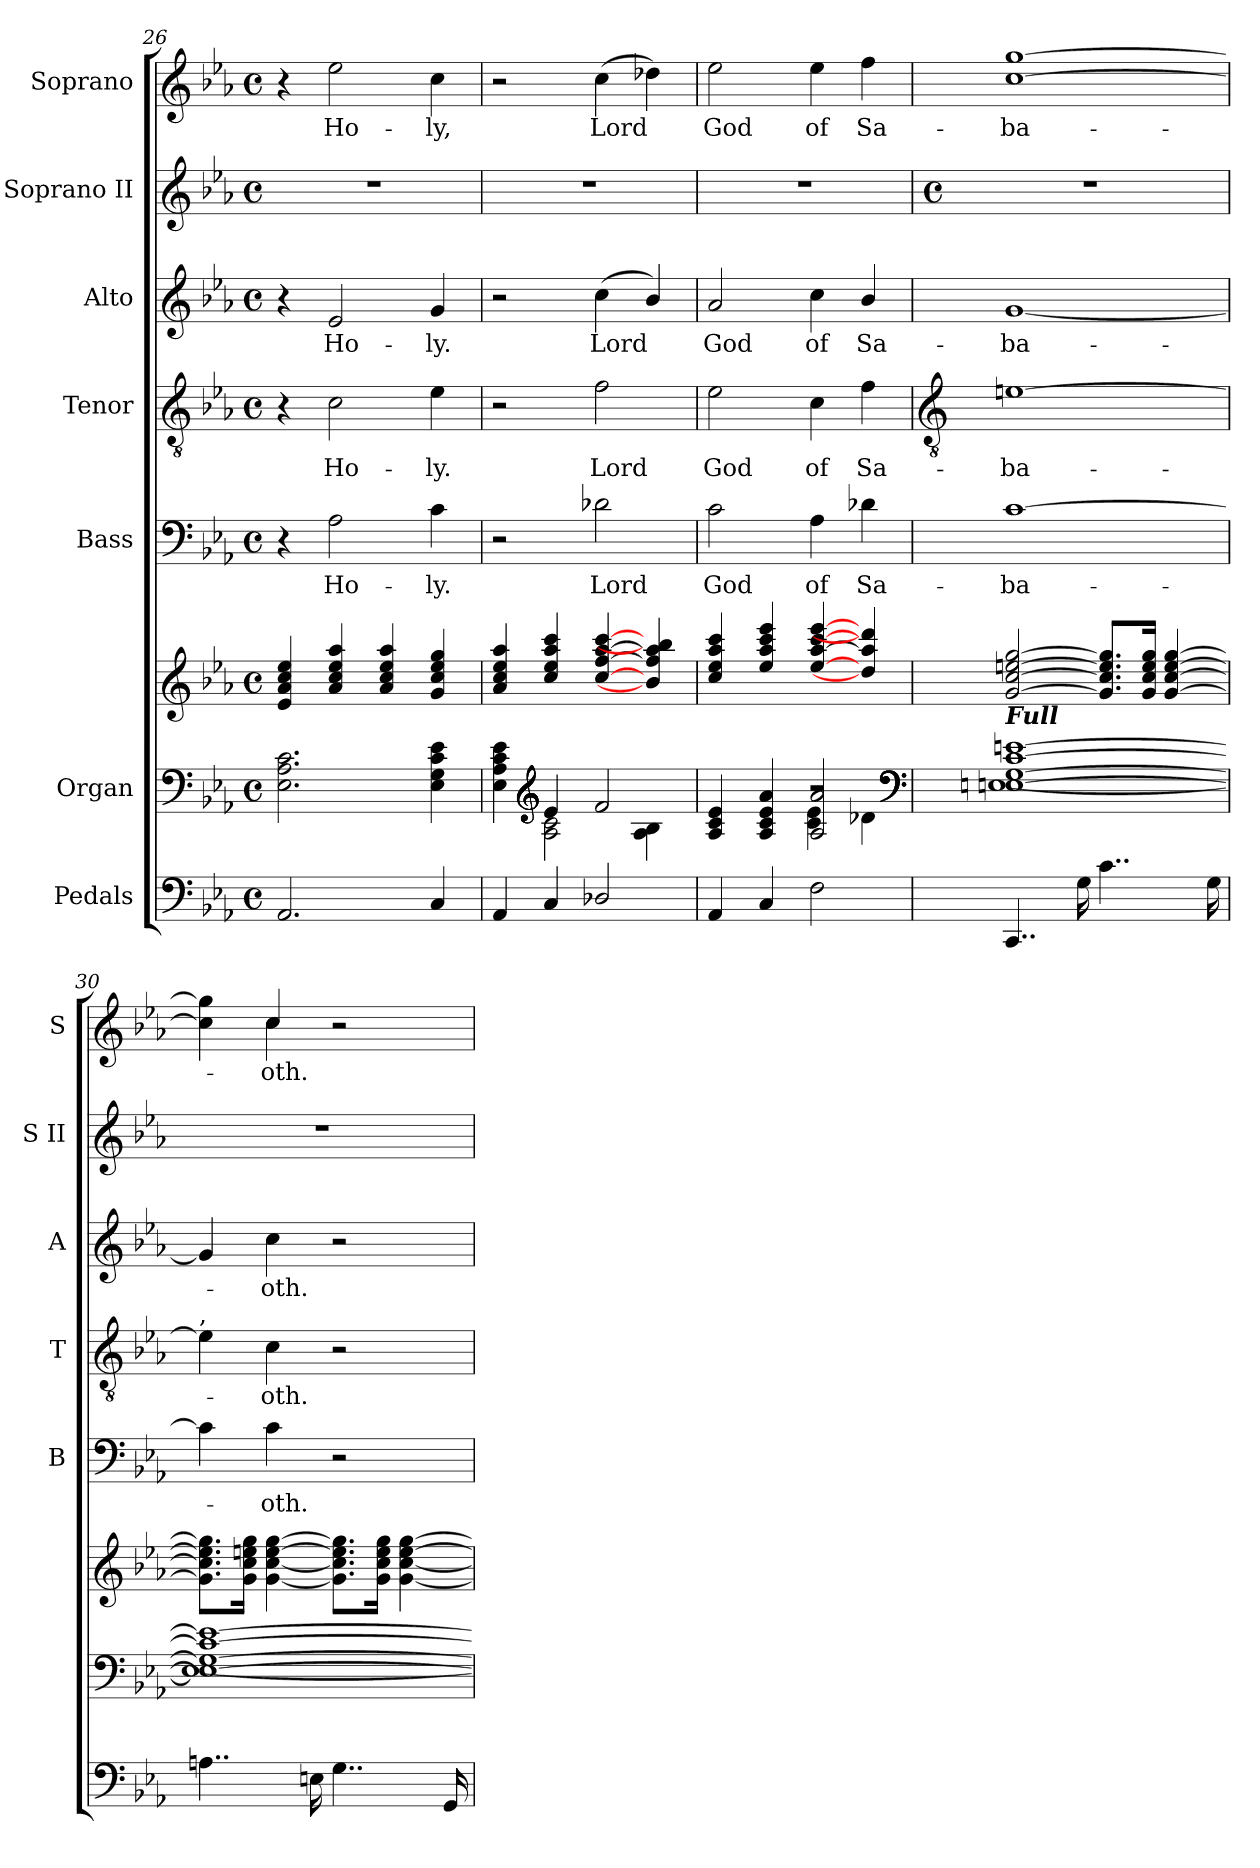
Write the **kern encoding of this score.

**kern	**kern	**kern	**kern	**text	**kern	**text	**kern	**text	**kern	**kern	**text
*part7	*part6	*part6	*part5	*part5	*part4	*part4	*part3	*part3	*part2	*part1	*part1
*staff8	*staff7	*staff6	*staff5	*staff5	*staff4	*staff4	*staff3	*staff3	*staff2	*staff1	*staff1
*I"Pedals	*I"Organ	*	*I"Bass	*	*I"Tenor	*	*I"Alto	*	*I"Soprano II	*I"Soprano	*
*	*	*	*I'B	*	*I'T	*	*I'A	*	*I'S II	*I'S	*
*clefF4	*clefF4	*clefG2	*clefF4	*	*clefGv2	*	*clefG2	*	*clefG2	*clefG2	*
*k[b-e-a-]	*k[b-e-a-]	*k[b-e-a-]	*k[b-e-a-]	*	*k[b-e-a-]	*	*k[b-e-a-]	*	*k[b-e-a-]	*k[b-e-a-]	*
*E-:	*E-:	*E-:	*E-:	*	*E-:	*	*E-:	*	*E-:	*E-:	*
*M4/4	*M4/4	*M4/4	*M4/4	*	*M4/4	*	*M4/4	*	*M4/4	*M4/4	*
*met(c)	*met(c)	*met(c)	*met(c)	*	*met(c)	*	*met(c)	*	*met(c)	*met(c)	*
=26	=26	=26	=26	=26	=26	=26	=26	=26	=26	=26	=26
*	*^	*^	*	*	*	*	*	*	*	*	*
*	*	*^	*	*	*	*	*	*	*	*	*	*	*
2.AA-	2.E- 2.A- 2.c	2ryy	2ryy	4e- 4a- 4cc 4ee-	1ryy	4r	.	4r	.	4r	.	1r	4r	.
!	!	!	!	!	!	!	!LO:LY:b	!	!LO:LY:b	!	!LO:LY:b	!	!	!LO:LY:b
.	.	.	.	4a- 4cc 4ee- 4aa-	.	2A-	Ho-	2c	Ho-	2e-	Ho-	.	2ee-	Ho-
.	.	2ryy	2ryy	4a- 4cc 4ee- 4aa-	.	.	.	.	.	.	.	.	.	.
!	!	!	!	!	!	!	!LO:LY:b	!	!LO:LY:b	!	!LO:LY:b	!	!	!LO:LY:b
4C	4E- 4G 4c 4e-	.	.	4g 4cc 4ee- 4gg	.	4c	-ly.	4e-	-ly.	4g	-ly.	.	4cc	-ly,
=27	=27	=27	=27	=27	=27	=27	=27	=27	=27	=27	=27	=27	=27	=27
4AA-	4E- 4A- 4c 4e-	4ryy	4ryy	4a- 4cc 4ee- 4aa-	1ryy	2r	.	2r	.	2r	.	1r	2r	.
*	*clefG2	*	*	*	*	*	*	*	*	*	*	*	*	*
4C	4e-	2A-\ 2c\	4ryy	4cc 4ee- 4aa- 4ccc	.	.	.	.	.	.	.	.	.	.
!	!	!	!	!	!	!	!LO:LY:b	!	!LO:LY:b	!	!LO:LY:b	!	!	!LO:LY:b
2D-X/	2f	.	2ryy	[4cc [4ff [4aa- [4ccc	.	2d-X	Lord	2f	Lord	(>4cc	Lord	.	(>4cc	Lord
.	.	4A-\ 4B-\	.	4b-] 4ff] 4aa-] 4bb-]	.	.	.	.	.	4b-/)	.	.	4dd-X)	.
=28	=28	=28	=28	=28	=28	=28	=28	=28	=28	=28	=28	=28	=28	=28
!	!	!	!	!	!	!	!LO:LY:b	!	!LO:LY:b	!	!LO:LY:b	!	!	!LO:LY:b
4AA-	4A- 4c 4e-	2ryy	2ryy	4cc 4ee- 4aa- 4ccc	1ryy	2c	God	2e-	God	2a-	God	1r	2ee-	God
4C	4A- 4c 4e- 4a-	.	.	4ee- 4aa- 4ccc 4eee-	.	.	.	.	.	.	.	.	.	.
!	!	!	!	!	!	!	!LO:LY:b	!	!LO:LY:b	!	!LO:LY:b	!	!	!LO:LY:b
2F	2A- 2a-	4c\ 4e-\	2r	[4ee- [4aa- [4ccc [4eee-	.	4A-	of	4c	of	4cc	of	.	4ee-	of
!	!	!	!	!	!	!	!LO:LY:b	!	!LO:LY:b	!	!LO:LY:b	!	!	!LO:LY:b
.	.	4d-X\	.	4dd-] 4aa-] 4ddd-]	.	4d-X	Sa-	4f	Sa-	4b-/	Sa-	.	4ff	Sa-
*	*v	*v	*v	*	*	*	*	*	*	*	*	*	*	*
*	*clefF4	*	*	*	*	*	*	*	*	*	*	*
!!LO:LB:g=z
=29	=29	=29	=29	=29	=29	=29	=29	=29	=29	=29	=29	=29
*	*	*	*	*	*	*clefGv2	*	*	*	*	*	*
*	*	*	*	*	*	*	*	*	*	*M4/4	*	*
*	*	*	*	*	*	*	*	*	*	*met(c)	*	*
*	*^	*	*	*	*	*	*	*	*	*	*	*
!	!	!	!LO:TX:b:Bi:t=Full	!	!	!	!	!	!	!	!	!	!
!	!	!	!	!	!	!LO:LY:b	!	!LO:LY:b	!	!LO:LY:b	!	!	!LO:LY:b
*	*	*	*	*	*	*	*	*	*	*	*	*^	*
4..CC	[1En [1G [1c [1en	[1En\	[2g [2cc [2een [2gg	1ryy	[1c	-ba-	[1en	-ba-	[1g	-ba-	1r	[1cc [1gg	1ryy	-ba-
16G	.	.	.	.	.	.	.	.	.	.	.	.	.	.
4..c	.	.	8.g] 8.cc] 8.ee] 8.gg]L	.	.	.	.	.	.	.	.	.	.	.
.	.	.	16g 16cc 16ee 16ggJ	.	.	.	.	.	.	.	.	.	.	.
.	.	.	[4g [4cc [4ee [4gg	.	.	.	.	.	.	.	.	.	.	.
16G	.	.	.	.	.	.	.	.	.	.	.	.	.	.
=30	=30	=30	=30	=30	=30	=30	=30	=30	=30	=30	=30	=30	=30	=30
!	!	!	!	!	!	!	!LO:TX:a:t=,	!	!	!	!	!	!	!
4..An	1E_ 1G_ 1c_ 1e_	1E\_	8.g] 8.cc] 8.ee] 8.gg]L	2ryy	4c]	.	4en]	.	4g]	.	1r	4cc] 4gg]	4ryy	.
.	.	.	16g 16cc 16ee 16ggJ	.	.	.	.	.	.	.	.	.	.	.
!	!	!	!	!	!	!LO:LY:b	!	!LO:LY:b	!	!LO:LY:b	!	!	!	!LO:LY:b
.	.	.	[4g [4cc [4ee [4gg	.	4c	oth.	4c	oth.	4cc	oth.	.	4cc	4cc\	oth.
16En	.	.	.	.	.	.	.	.	.	.	.	.	.	.
4..G	.	.	8.g] 8.cc] 8.ee] 8.gg]L	2ryy	2r	.	2r	.	2r	.	.	2r	2ryy	.
.	.	.	16g 16cc 16ee 16ggJ	.	.	.	.	.	.	.	.	.	.	.
.	.	.	[4g [4cc [4ee [4gg	.	.	.	.	.	.	.	.	.	.	.
16GG	.	.	.	.	.	.	.	.	.	.	.	.	.	.
*	*v	*v	*	*	*	*	*	*	*	*	*	*v	*v	*
*	*	*v	*v	*	*	*	*	*	*	*	*	*
=	=	=	=	=	=	=	=	=	=	=	=
*-	*-	*-	*-	*-	*-	*-	*-	*-	*-	*-	*-
